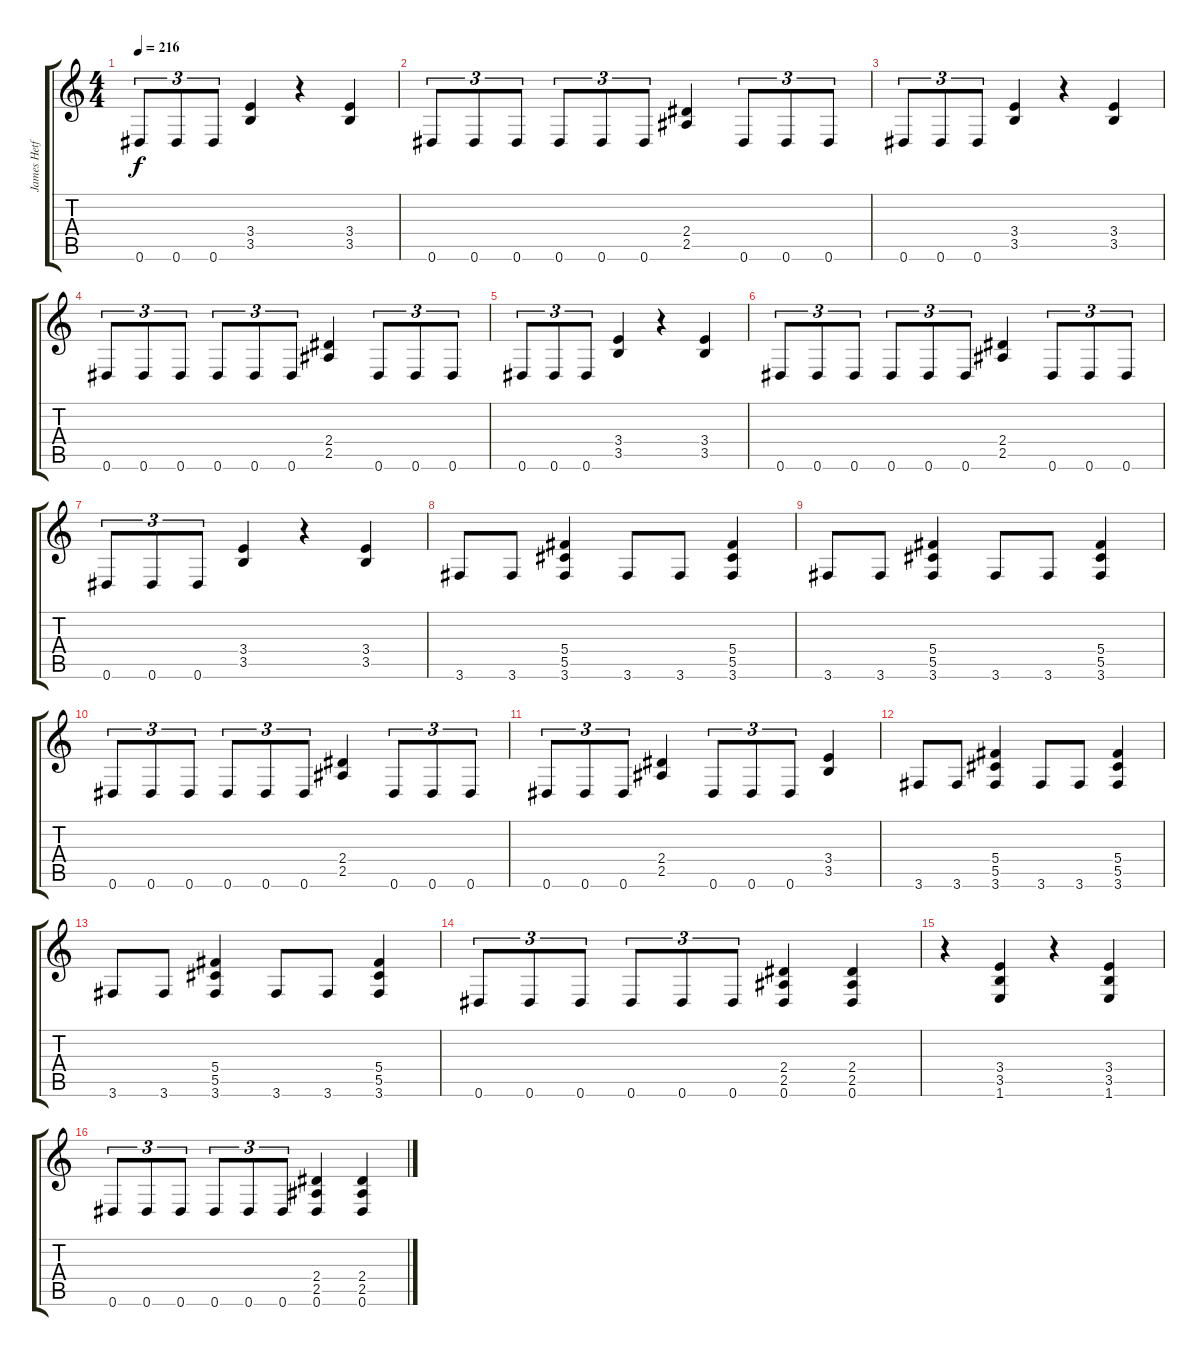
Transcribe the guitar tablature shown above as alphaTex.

\track ("James Hetfield" "James Hetf") {instrument electricguitarclean}
\staff {score tabs}
\tuning (Eb4 Bb3 Gb3 Db3 Ab2 Eb2) {hide}
\ts (4 4)
\tempo 216
\clef g2
\ks c
0.6.8{tu (3 2) dy f} 0.6.8{tu (3 2)} 0.6.8{tu (3 2)} (3.4 3.5).4 r.4 (3.4 3.5).4 |
0.6.8{tu (3 2)} 0.6.8{tu (3 2)} 0.6.8{tu (3 2)} 0.6.8{tu (3 2)} 0.6.8{tu (3 2)} 0.6.8{tu (3 2)} (2.4 2.5).4 0.6.8{tu (3 2)} 0.6.8{tu (3 2)} 0.6.8{tu (3 2)} |
0.6.8{tu (3 2)} 0.6.8{tu (3 2)} 0.6.8{tu (3 2)} (3.4 3.5).4 r.4 (3.4 3.5).4 |
0.6.8{tu (3 2)} 0.6.8{tu (3 2)} 0.6.8{tu (3 2)} 0.6.8{tu (3 2)} 0.6.8{tu (3 2)} 0.6.8{tu (3 2)} (2.4 2.5).4 0.6.8{tu (3 2)} 0.6.8{tu (3 2)} 0.6.8{tu (3 2)} |
0.6.8{tu (3 2)} 0.6.8{tu (3 2)} 0.6.8{tu (3 2)} (3.4 3.5).4 r.4 (3.4 3.5).4 |
0.6.8{tu (3 2)} 0.6.8{tu (3 2)} 0.6.8{tu (3 2)} 0.6.8{tu (3 2)} 0.6.8{tu (3 2)} 0.6.8{tu (3 2)} (2.4 2.5).4 0.6.8{tu (3 2)} 0.6.8{tu (3 2)} 0.6.8{tu (3 2)} |
0.6.8{tu (3 2)} 0.6.8{tu (3 2)} 0.6.8{tu (3 2)} (3.4 3.5).4 r.4 (3.4 3.5).4 |
3.6.8 3.6.8 (5.4 5.5 3.6).4 3.6.8 3.6.8 (5.4 5.5 3.6).4 |
3.6.8 3.6.8 (5.4 5.5 3.6).4 3.6.8 3.6.8 (5.4 5.5 3.6).4 |
0.6.8{tu (3 2)} 0.6.8{tu (3 2)} 0.6.8{tu (3 2)} 0.6.8{tu (3 2)} 0.6.8{tu (3 2)} 0.6.8{tu (3 2)} (2.4 2.5).4 0.6.8{tu (3 2)} 0.6.8{tu (3 2)} 0.6.8{tu (3 2)} |
0.6.8{tu (3 2)} 0.6.8{tu (3 2)} 0.6.8{tu (3 2)} (2.4 2.5).4 0.6.8{tu (3 2)} 0.6.8{tu (3 2)} 0.6.8{tu (3 2)} (3.4 3.5).4 |
3.6.8 3.6.8 (5.4 5.5 3.6).4 3.6.8 3.6.8 (5.4 5.5 3.6).4 |
3.6.8 3.6.8 (5.4 5.5 3.6).4 3.6.8 3.6.8 (5.4 5.5 3.6).4 |
0.6.8{tu (3 2)} 0.6.8{tu (3 2)} 0.6.8{tu (3 2)} 0.6.8{tu (3 2)} 0.6.8{tu (3 2)} 0.6.8{tu (3 2)} (2.4 2.5 0.6).4 (2.4 2.5 0.6).4 |
r.4 (3.4 3.5 1.6).4 r.4 (3.4 3.5 1.6).4 |
0.6.8{tu (3 2)} 0.6.8{tu (3 2)} 0.6.8{tu (3 2)} 0.6.8{tu (3 2)} 0.6.8{tu (3 2)} 0.6.8{tu (3 2)} (2.4 2.5 0.6).4 (2.4 2.5 0.6).4
